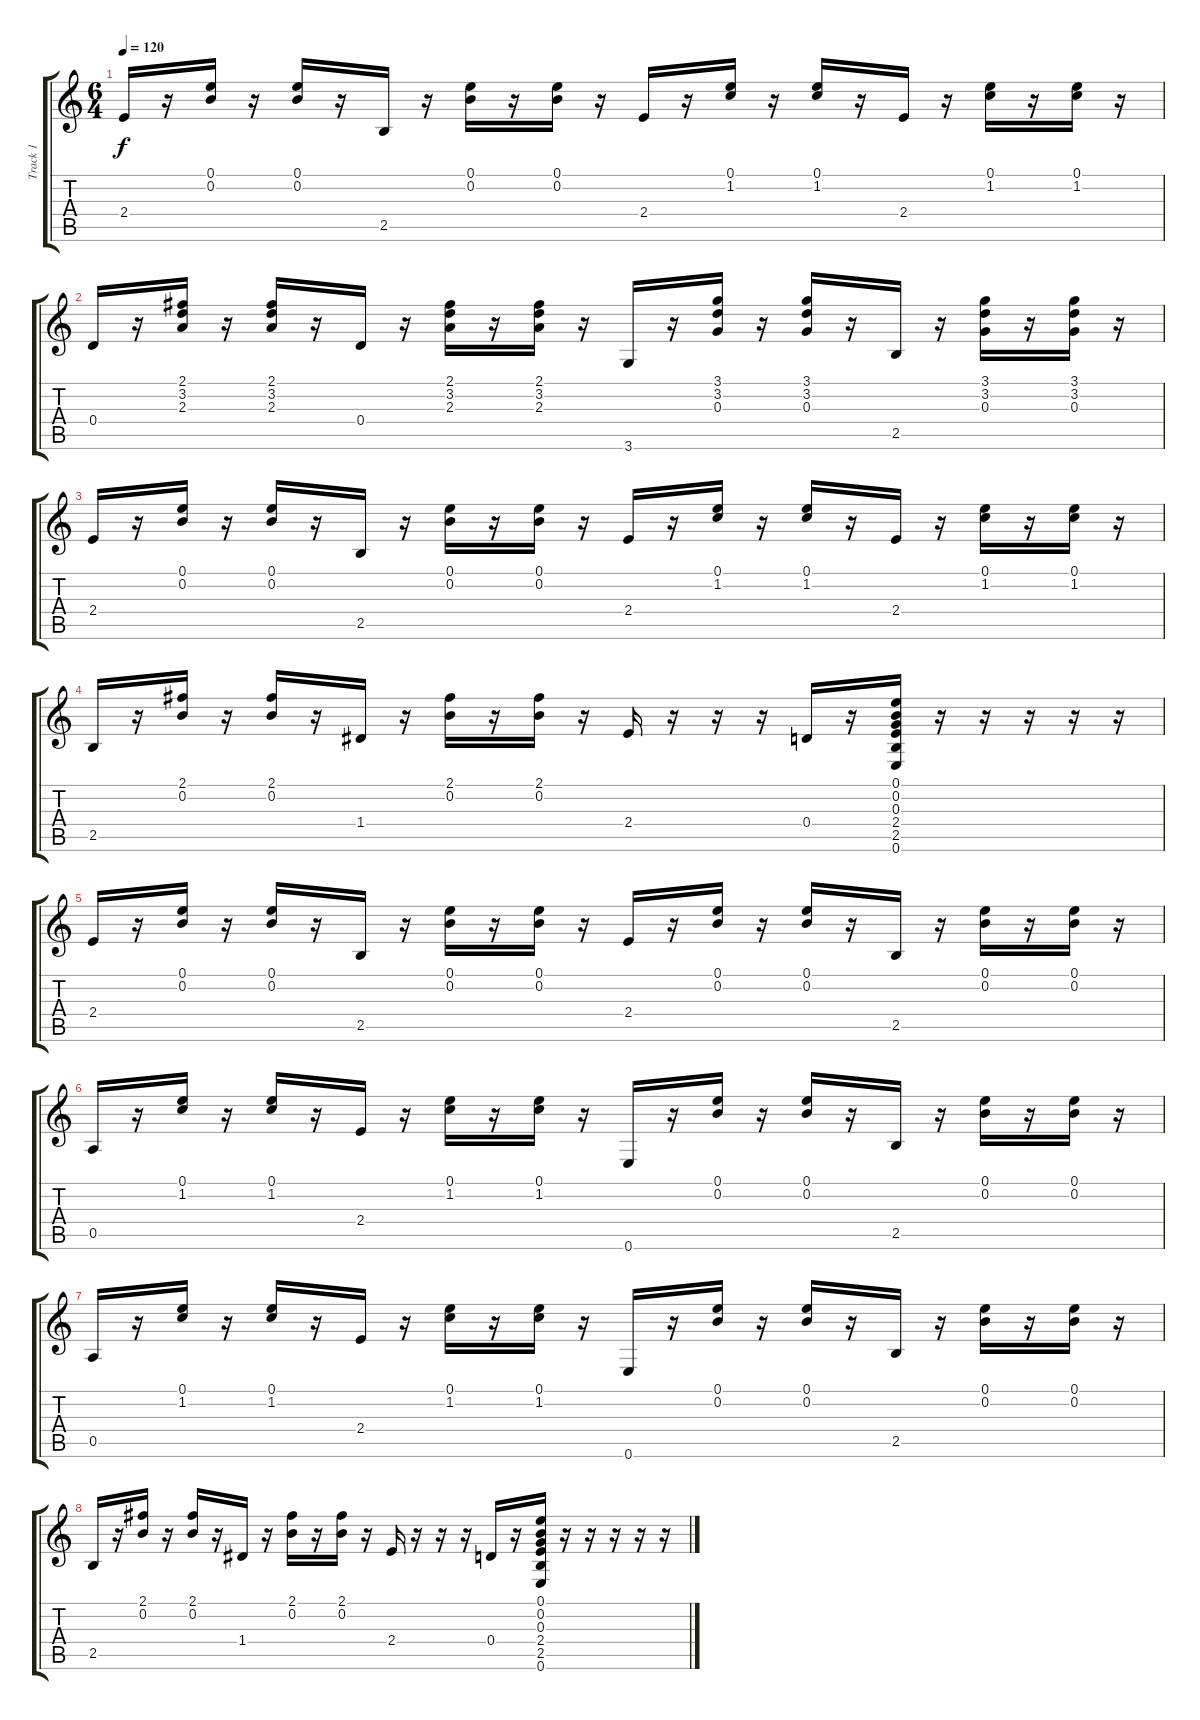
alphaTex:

\track ("Track 1" "Track 1") {instrument acousticguitarsteel}
\staff {score tabs}
\tuning (E4 B3 G3 D3 A2 E2) {hide}
\ts (6 4)
\tempo 120
\clef g2
\ks c
2.4.16{dy f} r.16 (0.1 0.2).16 r.16 (0.1 0.2).16 r.16 2.5.16 r.16 (0.1 0.2).16 r.16 (0.1 0.2).16 r.16 2.4.16 r.16 (0.1 1.2).16 r.16 (0.1 1.2).16 r.16 2.4.16 r.16 (0.1 1.2).16 r.16 (0.1 1.2).16 r.16 |
0.4.16 r.16 (2.1 3.2 2.3).16 r.16 (2.1 3.2 2.3).16 r.16 0.4.16 r.16 (2.1 3.2 2.3).16 r.16 (2.1 3.2 2.3).16 r.16 3.6.16 r.16 (3.1 3.2 0.3).16 r.16 (3.1 3.2 0.3).16 r.16 2.5.16 r.16 (3.1 3.2 0.3).16 r.16 (3.1 3.2 0.3).16 r.16 |
2.4.16 r.16 (0.1 0.2).16 r.16 (0.1 0.2).16 r.16 2.5.16 r.16 (0.1 0.2).16 r.16 (0.1 0.2).16 r.16 2.4.16 r.16 (0.1 1.2).16 r.16 (0.1 1.2).16 r.16 2.4.16 r.16 (0.1 1.2).16 r.16 (0.1 1.2).16 r.16 |
2.5.16 r.16 (2.1 0.2).16 r.16 (2.1 0.2).16 r.16 1.4.16 r.16 (2.1 0.2).16 r.16 (2.1 0.2).16 r.16 2.4.16 r.16 r.16 r.16 0.4.16 r.16 (0.1 0.2 0.3 2.4 2.5 0.6).16 r.16 r.16 r.16 r.16 r.16 |
2.4.16 r.16 (0.1 0.2).16 r.16 (0.1 0.2).16 r.16 2.5.16 r.16 (0.1 0.2).16 r.16 (0.1 0.2).16 r.16 2.4.16 r.16 (0.1 0.2).16 r.16 (0.1 0.2).16 r.16 2.5.16 r.16 (0.1 0.2).16 r.16 (0.1 0.2).16 r.16 |
0.5.16 r.16 (0.1 1.2).16 r.16 (0.1 1.2).16 r.16 2.4.16 r.16 (0.1 1.2).16 r.16 (0.1 1.2).16 r.16 0.6.16 r.16 (0.1 0.2).16 r.16 (0.1 0.2).16 r.16 2.5.16 r.16 (0.1 0.2).16 r.16 (0.1 0.2).16 r.16 |
0.5.16 r.16 (0.1 1.2).16 r.16 (0.1 1.2).16 r.16 2.4.16 r.16 (0.1 1.2).16 r.16 (0.1 1.2).16 r.16 0.6.16 r.16 (0.1 0.2).16 r.16 (0.1 0.2).16 r.16 2.5.16 r.16 (0.1 0.2).16 r.16 (0.1 0.2).16 r.16 |
2.5.16 r.16 (2.1 0.2).16 r.16 (2.1 0.2).16 r.16 1.4.16 r.16 (2.1 0.2).16 r.16 (2.1 0.2).16 r.16 2.4.16 r.16 r.16 r.16 0.4.16 r.16 (0.1 0.2 0.3 2.4 2.5 0.6).16 r.16 r.16 r.16 r.16 r.16
